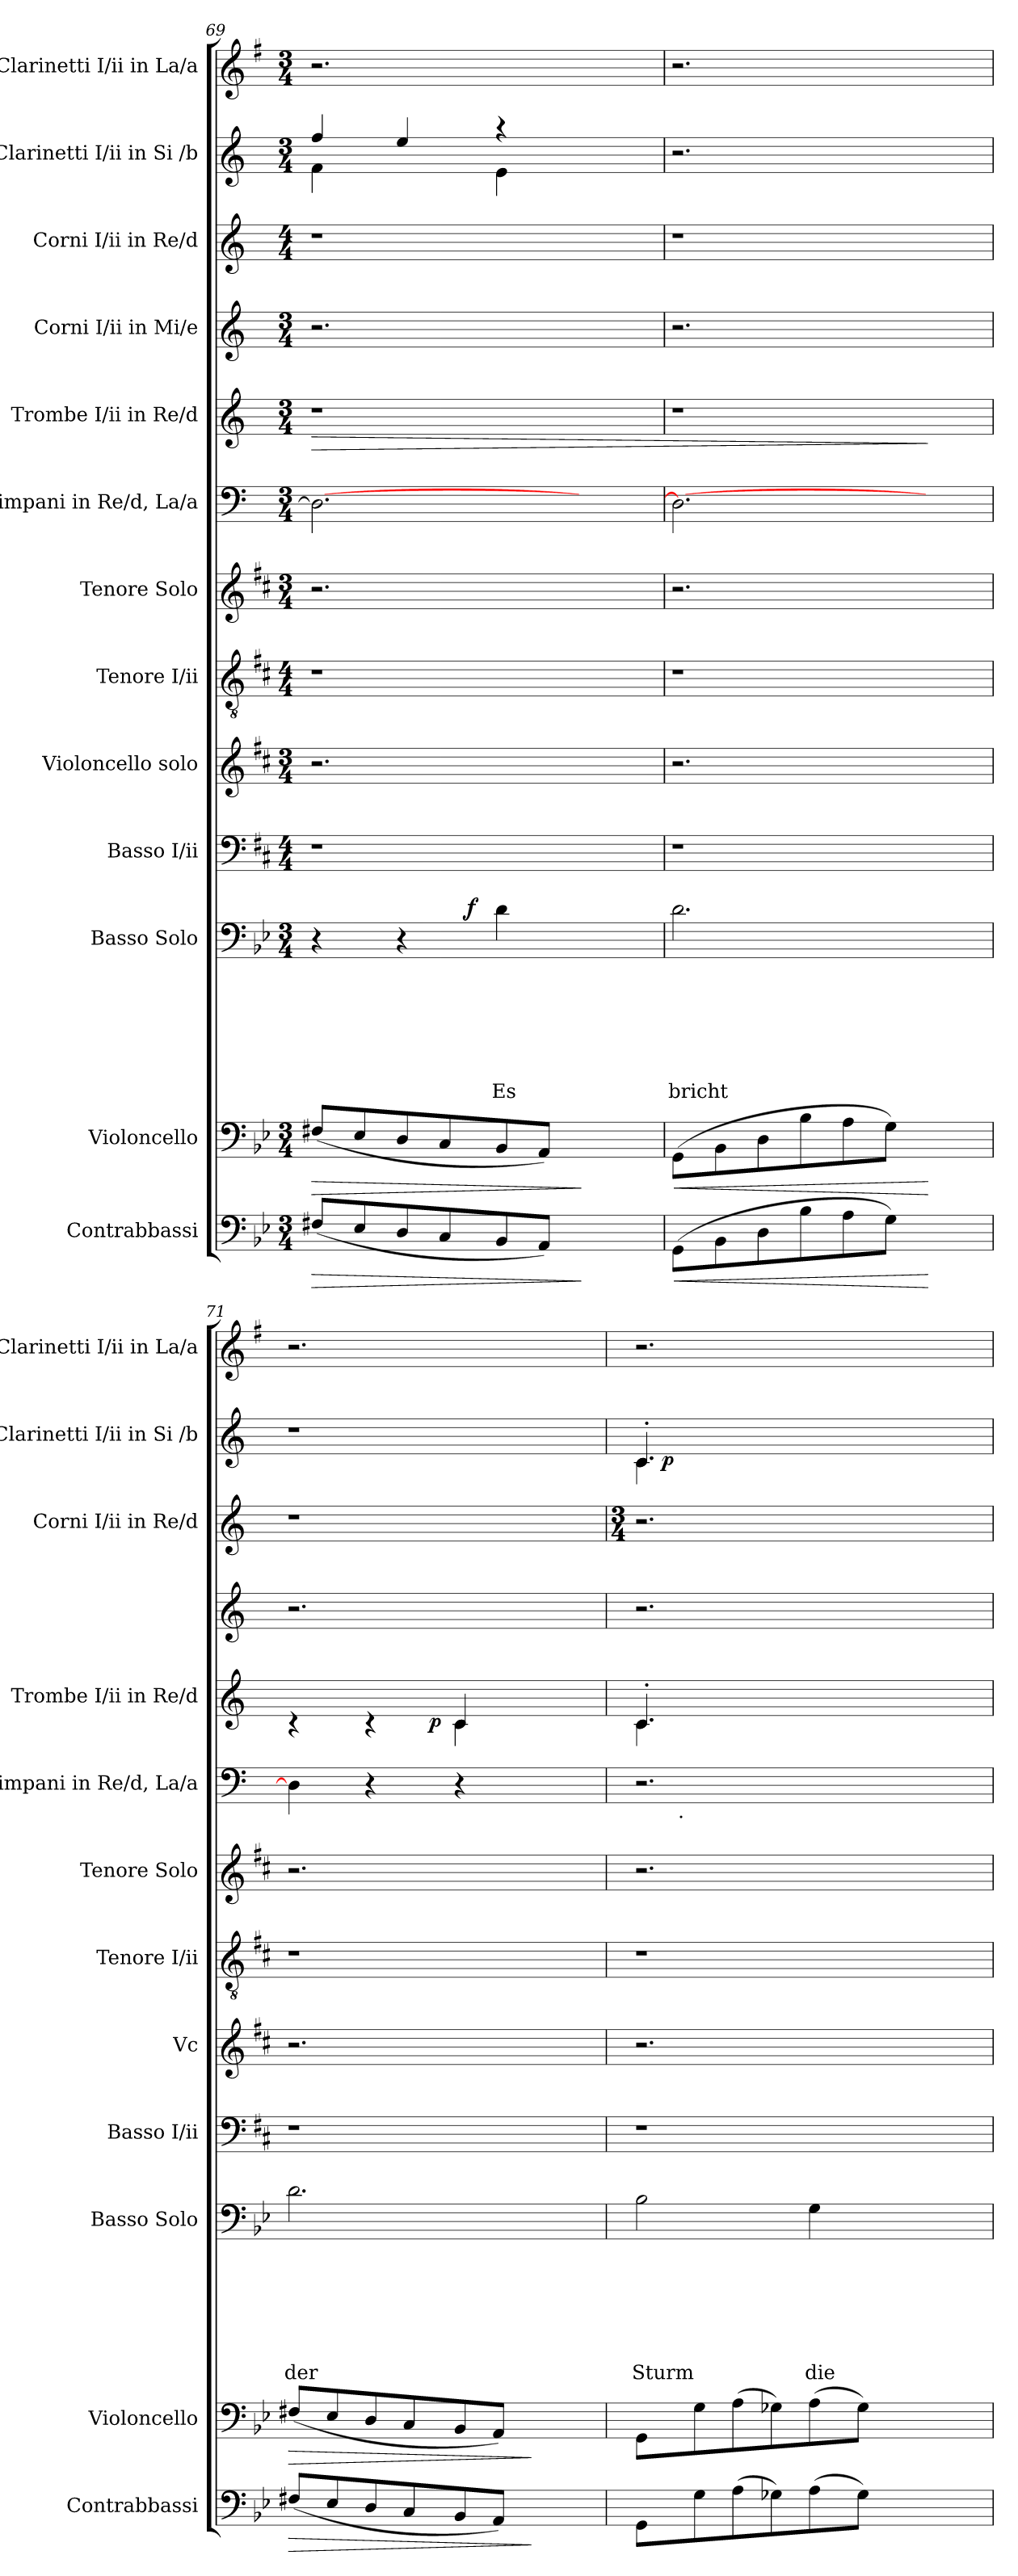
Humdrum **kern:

**kern	**dynam	**kern	**dynam	**kern	**text	**text	**text	**text	**text	**text	**text	**dynam	**kern	**kern	**kern	**kern	**kern	**kern	**dynam	**kern	**kern	**kern	**dynam	**kern
*part13	*part13	*part12	*part12	*part11	*part11	*part11	*part11	*part11	*part11	*part11	*part11	*part11	*part10	*part9	*part8	*part7	*part6	*part5	*part5	*part4	*part3	*part2	*part2	*part1
*staff13	*staff13	*staff12	*staff12	*staff11	*staff11	*staff11	*staff11	*staff11	*staff11	*staff11	*staff11	*staff11	*staff10	*staff9	*staff8	*staff7	*staff6	*staff5	*staff5	*staff4	*staff3	*staff2	*staff2	*staff1
*I"Contrabbassi	*	*I"Violoncello	*	*I"Basso Solo	*	*	*	*	*	*	*	*	*I"Basso I/ii	*I"Violoncello solo	*I"Tenore I/ii	*I"Tenore Solo	*I"Timpani in Re/d, La/a	*I"Trombe I/ii in Re/d	*	*I"Corni I/ii in Mi/e	*I"Corni I/ii in Re/d	*I"Clarinetti I/ii in Si /b	*	*I"Clarinetti I/ii in La/a
*I'Contrabbassi	*	*I'Violoncello	*	*I'Basso Solo	*	*	*	*	*	*	*	*	*I'Basso I/ii	*I'Vc	*I'Tenore I/ii	*I'Tenore Solo	*I'Timpani in Re/d, La/a	*I'Trombe I/ii in Re/d	*	*	*I'Corni I/ii in Re/d	*I'Clarinetti I/ii in Si /b	*	*I'Clarinetti I/ii in La/a
*clefF4	*	*clefF4	*	*clefF4	*	*	*	*	*	*	*	*	*clefF4	*clefG2	*clefGv2	*clefG2	*clefF4	*clefG2	*	*clefG2	*clefG2	*clefG2	*	*clefG2
*ITrd-2c-3	*	*ITrd-2c-3	*	*ITrd3c5	*	*	*	*	*	*	*	*	*ITrd-2c-3	*ITrd-2c-3	*ITrd-2c-3	*ITrd-2c-3	*ITrd-3c-5	*ITrd-3c-5	*	*ITrd4c7	*ITrd-3c-5	*ITrd-3c-5	*	*ITrd1c2
*k[b-e-a-d-g-]	*	*k[b-e-a-d-g-]	*	*k[b-]	*	*	*	*	*	*	*	*	*k[b-]	*k[b-]	*k[b-]	*k[b-]	*k[b-]	*k[b-]	*	*k[b-]	*k[b-]	*k[b-]	*	*k[b-]
*D-:	*	*D-:	*	*F:	*	*	*	*	*	*	*	*	*F:	*F:	*F:	*F:	*F:	*F:	*	*F:	*F:	*F:	*	*F:
*M3/4	*	*M3/4	*	*M3/4	*	*	*	*	*	*	*	*	*M4/4	*M3/4	*M4/4	*M3/4	*M3/4	*M3/4	*	*M3/4	*M4/4	*M3/4	*	*M3/4
=69	=69	=69	=69	=69	=69	=69	=69	=69	=69	=69	=69	=69	=69	=69	=69	=69	=69	=69	=69	=69	=69	=69	=69	=69
!	!LO:HP:b	!	!LO:HP:b	!	!	!	!	!	!	!	!	!	!	!	!	!	!	!LO:N:vis=1	!LO:HP:b	!	!	!	!	!
*	*	*	*	*^	*	*	*	*	*	*	*	*	*	*	*	*	*	*	*	*	*	*^	*	*
(<8An/L	>	(<8An/L	>	4r	4..ryy	.	.	.	.	.	.	.	.	1r	2.r	1r	2.r	2.G\_	2.r	>	2.r	1r	4bb-/	4b-\	.	2.r
8G-/	.	8G-/	.	.	.	.	.	.	.	.	.	.	.	.	.	.	.	.	.	.	.	.	.	.	.	.
8F/	.	8F/	.	4r	.	.	.	.	.	.	.	.	.	.	.	.	.	.	.	.	.	.	4aa/	4ryy	.	.
8E-/	.	8E-/	.	.	.	.	.	.	.	.	.	.	.	.	.	.	.	.	.	.	.	.	.	.	.	.
!	!	!	!	!	!	!	!	!	!	!	!	!	!LO:DY:a	!	!	!	!	!	!	!	!	!	!	!	!	!
.	.	.	.	.	2ryy	.	.	.	.	.	.	.	f	.	.	.	.	.	.	.	.	.	.	.	.	.
!	!	!	!	!	!	!	!	!	!	!	!	!LO:LY:b	!	!	!	!	!	!	!	!	!	!	!	!	!	!
8D-/	.	8D-/	.	4A\	.	.	.	.	.	.	.	Es	.	.	.	.	.	.	.	.	.	.	4raa	4a\	.	.
8C/J)	.	8C/J)	.	.	.	.	.	.	.	.	.	.	.	.	.	.	.	.	.	.	.	.	.	.	.	.
4ryy	]	4ryy	]	4ryy	.	.	.	.	.	.	.	.	.	.	4ryy	.	4ryy	4ryy	4ryy	.	4ryy	.	4ryy	4ryy	.	4ryy
.	.	.	.	.	16ryy	.	.	.	.	.	.	.	.	.	.	.	.	.	.	.	.	.	.	.	.	.
=70	=70	=70	=70	=70	=70	=70	=70	=70	=70	=70	=70	=70	=70	=70	=70	=70	=70	=70	=70	=70	=70	=70	=70	=70	=70	=70
!	!LO:HP:b	!	!LO:HP:b	!	!	!	!	!	!	!	!	!LO:LY:b	!	!	!	!	!	!	!LO:N:vis=1	!	!	!	!LO:N:vis=1	!	!	!
*	*	*	*	*v	*v	*	*	*	*	*	*	*	*	*	*	*	*	*	*	*	*	*	*v	*v	*	*
(>8BB-\L	<	(>8BB-\L	<	2.A\	.	.	.	.	.	.	bricht	.	1r	2.r	1r	2.r	2.G\_	2.r	.	2.r	1r	2.r	.	2.r
8D-\	.	8D-\	.	.	.	.	.	.	.	.	.	.	.	.	.	.	.	.	.	.	.	.	.	.
8F\	.	8F\	.	.	.	.	.	.	.	.	.	.	.	.	.	.	.	.	.	.	.	.	.	.
8d-\	.	8d-\	.	.	.	.	.	.	.	.	.	.	.	.	.	.	.	.	.	.	.	.	.	.
8c\	.	8c\	.	.	.	.	.	.	.	.	.	.	.	.	.	.	.	.	.	.	.	.	.	.
8B-\J)	.	8B-\J)	.	.	.	.	.	.	.	.	.	.	.	.	.	.	.	.	.	.	.	.	.	.
4ryy	[	4ryy	[	4ryy	.	.	.	.	.	.	.	.	.	4ryy	.	4ryy	4ryy	4ryy	]	4ryy	.	4ryy	.	4ryy
=71	=71	=71	=71	=71	=71	=71	=71	=71	=71	=71	=71	=71	=71	=71	=71	=71	=71	=71	=71	=71	=71	=71	=71	=71
!	!LO:HP:b	!	!LO:HP:b	!	!	!	!	!	!	!	!LO:LY:b	!	!	!	!	!	!	!	!	!	!	!LO:N:vis=1	!	!
*	*	*	*	*	*	*	*	*	*	*	*	*	*	*	*	*	*	*^	*	*	*	*	*	*
*	*	*	*	*	*	*	*	*	*	*	*	*	*	*	*	*	*	*	*^	*	*	*	*	*	*
(<8An/L	>	(<8An/L	>	2.A\	.	.	.	.	.	.	der	.	1r	2.r	1r	2.r	4G\]	2ryy	4rc	4..ryy	.	2.r	1r	2.r	.	2.r
8G-/	.	8G-/	.	.	.	.	.	.	.	.	.	.	.	.	.	.	.	.	.	.	.	.	.	.	.	.
8F/	.	8F/	.	.	.	.	.	.	.	.	.	.	.	.	.	.	4r	.	4rc	.	.	.	.	.	.	.
8E-/	.	8E-/	.	.	.	.	.	.	.	.	.	.	.	.	.	.	.	.	.	.	.	.	.	.	.	.
!	!	!	!	!	!	!	!	!	!	!	!	!	!	!	!	!	!	!	!	!	!LO:DY:b	!	!	!	!	!
.	.	.	.	.	.	.	.	.	.	.	.	.	.	.	.	.	.	.	.	2ryy	p	.	.	.	.	.
8D-/	.	8D-/	.	.	.	.	.	.	.	.	.	.	.	.	.	.	4r	4f/	4f\	.	.	.	.	.	.	.
8C/J)	.	8C/J)	.	.	.	.	.	.	.	.	.	.	.	.	.	.	.	.	.	.	.	.	.	.	.	.
4ryy	]	4ryy	]	4ryy	.	.	.	.	.	.	.	.	.	4ryy	.	4ryy	4ryy	4ryy	4ryy	.	.	4ryy	.	4ryy	.	4ryy
.	.	.	.	.	.	.	.	.	.	.	.	.	.	.	.	.	.	.	.	16ryy	.	.	.	.	.	.
*	*	*	*	*	*	*	*	*	*	*	*	*	*	*	*	*	*	*v	*v	*v	*	*	*	*	*	*
!!LO:PB:g=z
=72	=72	=72	=72	=72	=72	=72	=72	=72	=72	=72	=72	=72	=72	=72	=72	=72	=72	=72	=72	=72	=72	=72	=72	=72
*	*	*	*	*	*	*	*	*	*	*	*	*	*	*	*	*	*	*	*	*	*M3/4	*	*	*
*	*	*	*	*	*	*	*	*	*	*	*	*	*	*	*	*	*	*^	*	*	*	*	*	*
*	*	*	*	*	*	*	*	*	*	*	*	*	*	*	*	*	*	*	*^	*	*	*	*	*	*
!	!	!	!	!	!	!	!	!	!	!	!LO:LY:b	!	!	!	!	!	!LO:N:vis=1	!	!	!	!	!	!	!	!	!
*	*	*	*	*	*	*	*	*	*	*	*	*	*	*	*	*	*^	*	*	*	*	*	*	*^	*	*
*	*	*	*	*	*	*	*	*	*	*	*	*	*	*	*	*	*	*	*	*v	*v	*	*	*	*	*^	*	*
8BB-\L	.	8BB-\L	.	2F\	.	.	.	.	.	.	Sturm	.	1r	2.r	1r	2.r	2.r	16.ryy	4.f'>/	4.f\	.	2.r	2.r	4.f'>/	4.f\	16ryy	.	2.r
!	!	!	!	!	!	!	!	!	!	!	!	!	!	!	!	!	!	!	!	!	!	!	!	!	!	!	!LO:DY:b	!
.	.	.	.	.	.	.	.	.	.	.	.	.	.	.	.	.	.	.	.	.	.	.	.	.	.	2...ryy	p	.
!	!	!	!	!	!	!	!	!	!	!	!	!	!	!	!	!	!	!LO:TX:b:t=.	!	!	!	!	!	!	!	!	!	!
.	.	.	.	.	.	.	.	.	.	.	.	.	.	.	.	.	.	2ryy	.	.	.	.	.	.	.	.	.	.
8B-\	.	8B-\	.	.	.	.	.	.	.	.	.	.	.	.	.	.	.	.	.	.	.	.	.	.	.	.	.	.
(>8c\	.	(>8c\	.	.	.	.	.	.	.	.	.	.	.	.	.	.	.	.	.	.	.	.	.	.	.	.	.	.
8B--X\)	.	8B--X\)	.	.	.	.	.	.	.	.	.	.	.	.	.	.	.	.	2ryy	2ryy	.	.	.	2ryy	2ryy	.	.	.
!	!	!	!	!	!	!	!	!	!	!	!LO:LY:b	!	!	!	!	!	!	!	!	!	!	!	!	!	!	!	!	!
(>8c\	.	(>8c\	.	4D\	.	.	.	.	.	.	die	.	.	.	.	.	.	.	.	.	.	.	.	.	.	.	.	.
.	.	.	.	.	.	.	.	.	.	.	.	.	.	.	.	.	.	4ryy	.	.	.	.	.	.	.	.	.	.
8B--\J)	.	8B--\J)	.	.	.	.	.	.	.	.	.	.	.	.	.	.	.	.	.	.	.	.	.	.	.	.	.	.
4ryy	.	4ryy	.	4ryy	.	.	.	.	.	.	.	.	.	4ryy	.	4ryy	4ryy	.	.	.	.	4ryy	4ryy	.	.	.	.	4ryy
.	.	.	.	.	.	.	.	.	.	.	.	.	.	.	.	.	.	8ryy	.	.	.	.	.	.	.	.	.	.
.	.	.	.	.	.	.	.	.	.	.	.	.	.	.	.	.	.	.	8ryy	8ryy	.	.	.	8ryy	8ryy	.	.	.
.	.	.	.	.	.	.	.	.	.	.	.	.	.	.	.	.	.	32ryy	.	.	.	.	.	.	.	.	.	.
*	*	*	*	*	*	*	*	*	*	*	*	*	*	*	*	*	*v	*v	*	*	*	*	*	*v	*v	*v	*	*
*	*	*	*	*	*	*	*	*	*	*	*	*	*	*	*	*	*	*v	*v	*	*	*	*	*	*
=	=	=	=	=	=	=	=	=	=	=	=	=	=	=	=	=	=	=	=	=	=	=	=	=
*-	*-	*-	*-	*-	*-	*-	*-	*-	*-	*-	*-	*-	*-	*-	*-	*-	*-	*-	*-	*-	*-	*-	*-	*-
